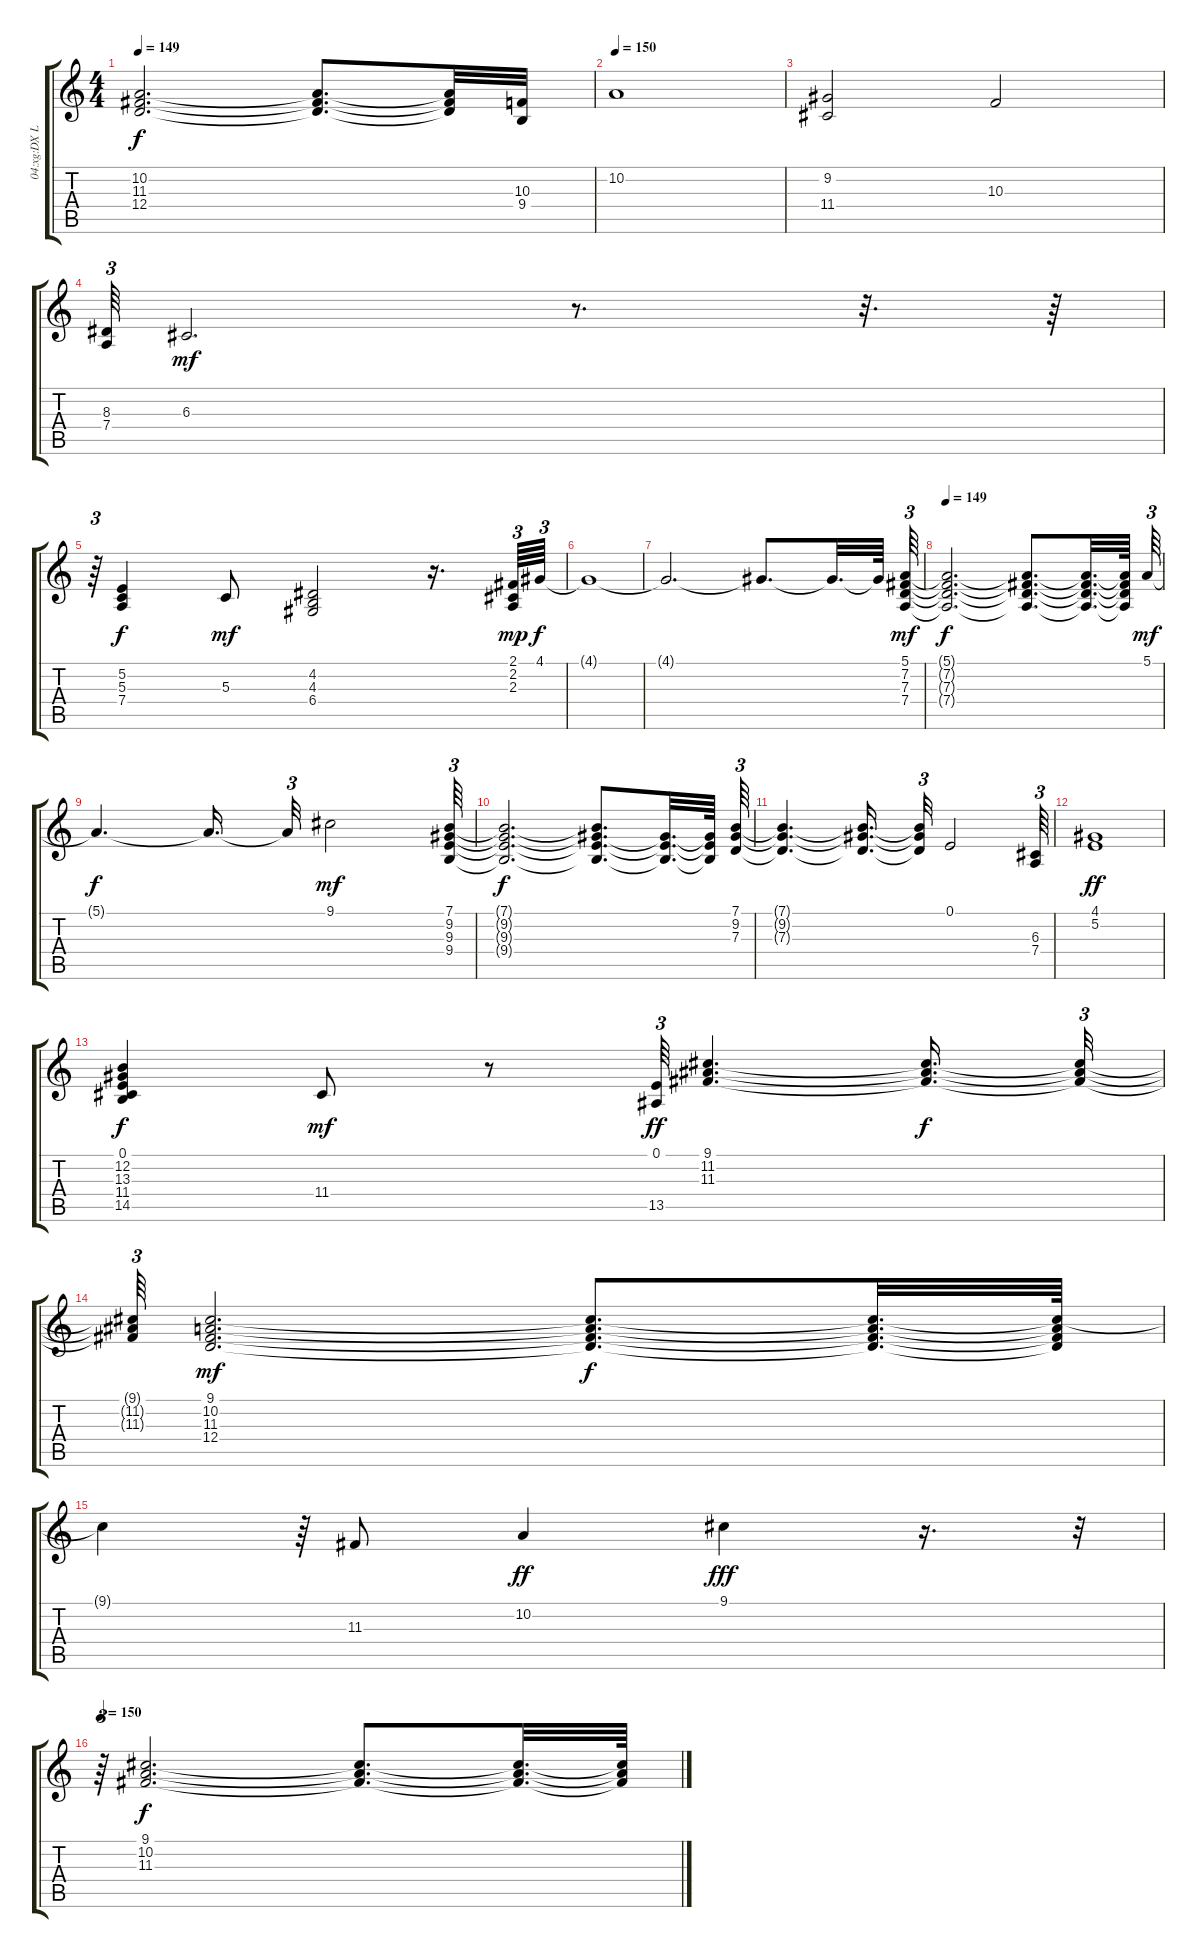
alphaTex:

\track ("04:xg:DX Legend" "04:xg:DX L") {instrument electricpiano2}
\staff {score tabs}
\tuning (E4 B3 G3 D3 A2 E2) {hide}
\ts (4 4)
\tempo 149
\clef g2
\ks c
(10.2{t} 11.3{t} 12.4{t}).2{d dy f} (10.2{t} 11.3{t} 12.4{t}).8{d} (10.2{t} 11.3{t} 12.4{t}).32 (10.3 9.4).32 |
\tempo 150
10.2.1 |
(9.2 11.4).2 10.3.2 |
(8.3 7.4).64{tu (3 2)} 6.3.2{d dy mf} r.8{d} r.32{d} r.64 |
r.64{tu (3 2)} (5.2 5.3 7.4).4{dy f} 5.3.8{dy mf} (4.2 4.3 6.4).2 r.16{d} (2.1 2.2 2.3).64{tu (3 2) dy mp} 4.1.64{tu (3 2) dy f} |
4.1{t}.1 |
4.1{t}.2{d} 4.1{t}.8{d} 4.1{t}.32{d} 4.1{t}.64 (5.1 7.2 7.3 7.4).64{tu (3 2) dy mf} |
\tempo 149
(5.1{t} 7.2{t} 7.3{t} 7.4{t}).2{d dy f} (5.1{t} 7.2{t} 7.3{t} 7.4{t}).8{d} (5.1{t} 7.2{t} 7.3{t} 7.4{t}).32{d} (5.1{t} 7.2{t} 7.3{t} 7.4{t}).64 5.1.64{tu (3 2) dy mf} |
5.1{t}.4{d dy f} 5.1{t}.16{d} 5.1{t}.32{tu (3 2)} 9.1.2{dy mf} (7.1 9.2 9.3 9.4).64{tu (3 2)} |
(7.1{t} 9.2{t} 9.3{t} 9.4{t}).2{d dy f} (7.1{t} 9.2{t} 9.3{t} 9.4{t}).8{d} (9.2{t} 9.3{t} 9.4{t}).32{d} (9.2{t} 9.3{t} 9.4{t}).64 (7.1 9.2 7.3).64{tu (3 2)} |
(7.1{t} 9.2{t} 7.3{t}).4{d} (7.1{t} 9.2{t} 7.3{t}).16{d} (7.1{t} 9.2{t} 7.3{t}).32{tu (3 2)} 0.1.2 (6.3 7.4).64{tu (3 2)} |
(4.1 5.2).1{dy ff} |
(0.1 12.2 13.3 11.4 14.5).4{dy f} 11.4.8{dy mf} r.8 (0.1 13.5).64{tu (3 2) dy ff} (9.1 11.2 11.3).4{d} (9.1{t} 11.2{t} 11.3{t}).16{d dy f} (9.1{t} 11.2{t} 11.3{t}).32{tu (3 2)} |
(9.1{t} 11.2{t} 11.3{t}).64{tu (3 2)} (9.1 10.2 11.3 12.4).2{d dy mf} (9.1{t} 10.2{t} 11.3{t} 12.4{t}).8{d dy f} (9.1{t} 10.2{t} 11.3{t} 12.4{t}).32{d} (9.1{t} 10.2{t} 11.3{t} 12.4{t}).64 |
9.1{t}.4 r.64{tu (3 2)} 11.3.8 10.2.4{dy ff} 9.1.4{dy fff} r.16{d} r.32{tu (3 2)} |
\tempo 150
r.64{tu (3 2)} (9.1 10.2 11.3).2{d dy f} (9.1{t} 10.2{t} 11.3{t}).8{d} (9.1{t} 10.2{t} 11.3{t}).32{d} (9.1{t} 10.2{t} 11.3{t}).64
